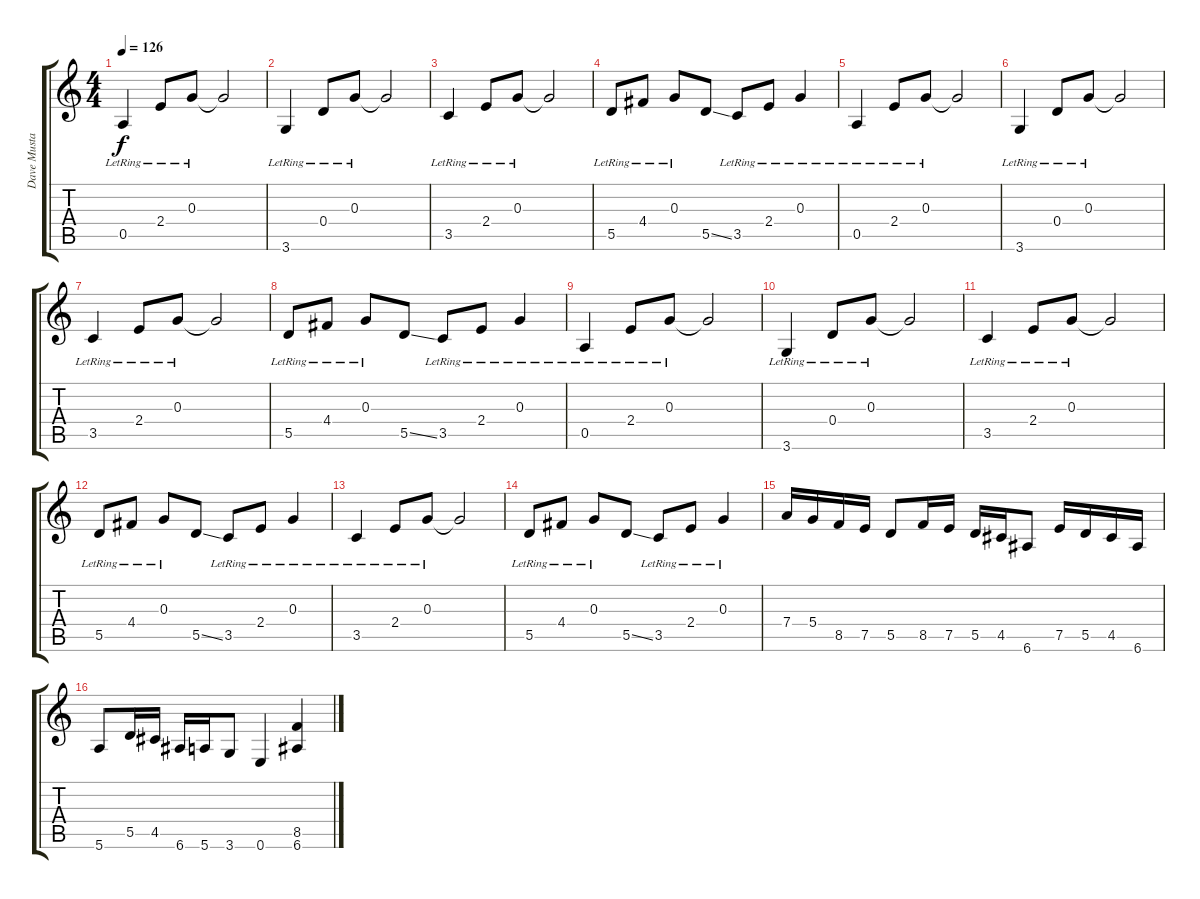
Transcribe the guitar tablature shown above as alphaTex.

\track ("Dave Mustaine (Guitar)" "Dave Musta") {instrument distortionguitar}
\staff {score tabs}
\tuning (E4 B3 G3 D3 A2 E2) {hide}
\ts (4 4)
\tempo 126
\clef g2
\ks c
0.5{lr}.4{dy f} 2.4{lr}.8 0.3{lr}.8 0.3{t}.2 |
3.6{lr}.4 0.4{lr}.8 0.3{lr}.8 0.3{t}.2 |
3.5{lr}.4 2.4{lr}.8 0.3{lr}.8 0.3{t}.2 |
5.5{lr}.8 4.4{lr}.8 0.3{lr}.8 5.5{ss}.8 3.5{lr}.8 2.4{lr}.8 0.3{lr}.4 |
0.5{lr}.4 2.4{lr}.8 0.3{lr}.8 0.3{t}.2 |
3.6{lr}.4 0.4{lr}.8 0.3{lr}.8 0.3{t}.2 |
3.5{lr}.4 2.4{lr}.8 0.3{lr}.8 0.3{t}.2 |
5.5{lr}.8 4.4{lr}.8 0.3{lr}.8 5.5{ss}.8 3.5{lr}.8 2.4{lr}.8 0.3{lr}.4 |
0.5{lr}.4 2.4{lr}.8 0.3{lr}.8 0.3{t}.2 |
3.6{lr}.4 0.4{lr}.8 0.3{lr}.8 0.3{t}.2 |
3.5{lr}.4 2.4{lr}.8 0.3{lr}.8 0.3{t}.2 |
5.5{lr}.8 4.4{lr}.8 0.3{lr}.8 5.5{ss}.8 3.5{lr}.8 2.4{lr}.8 0.3{lr}.4 |
3.5{lr}.4 2.4{lr}.8 0.3{lr}.8 0.3{t}.2 |
5.5{lr}.8 4.4{lr}.8 0.3{lr}.8 5.5{ss}.8 3.5{lr}.8 2.4{lr}.8 0.3{lr}.4 |
7.4.16 5.4.16 8.5.16 7.5.16 5.5.8 8.5.16 7.5.16 5.5.16 4.5.16 6.6.8 7.5.16 5.5.16 4.5.16 6.6.16 |
5.6.8 5.5.16 4.5.16 6.6.16 5.6.16 3.6.8 0.6.4 (8.5 6.6).4
